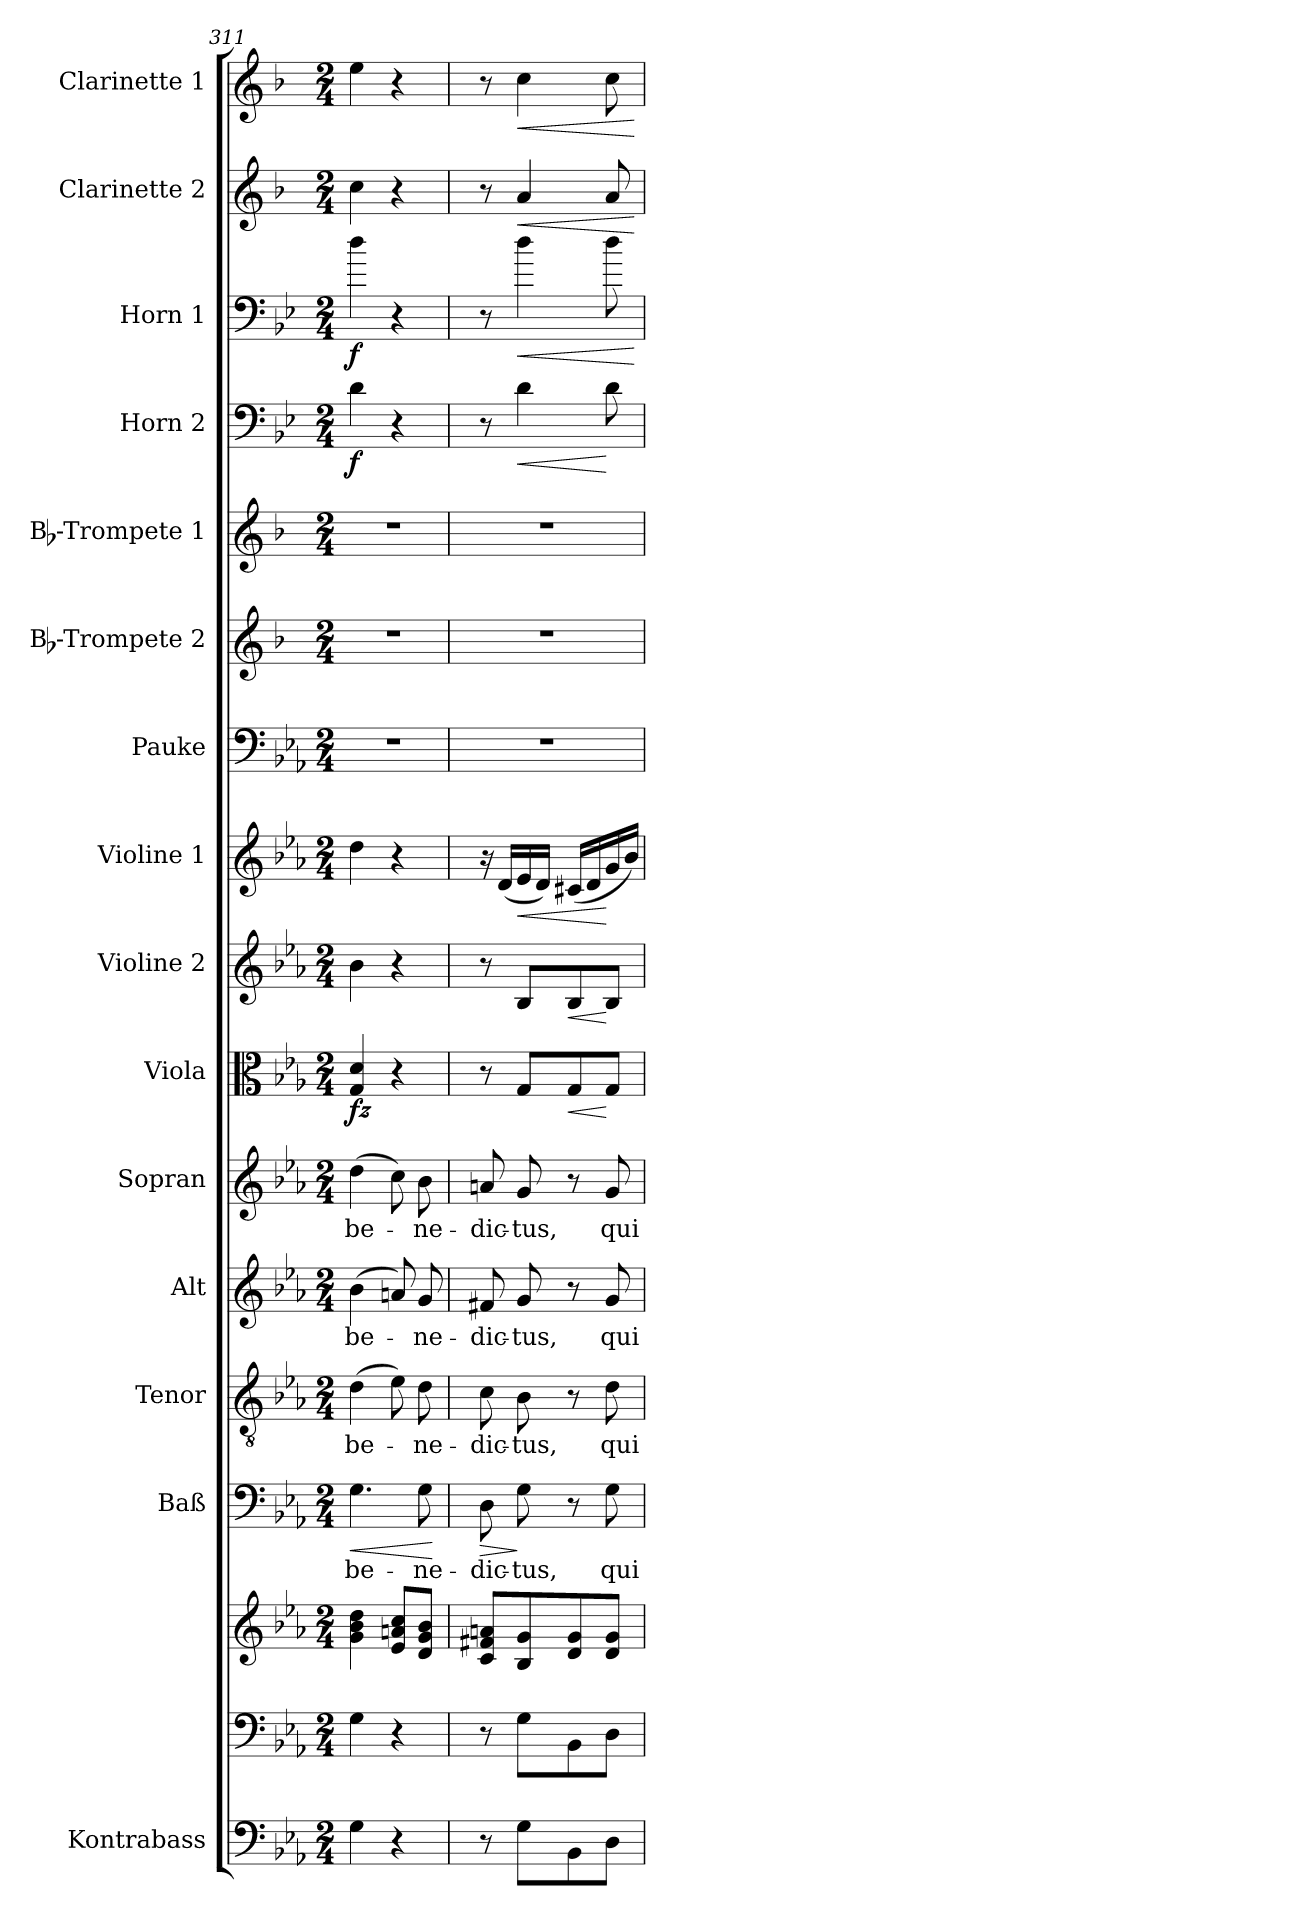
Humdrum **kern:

**kern	**kern	**kern	**kern	**text	**dynam	**kern	**text	**kern	**text	**kern	**text	**kern	**dynam	**kern	**dynam	**kern	**dynam	**kern	**kern	**kern	**kern	**dynam	**kern	**dynam	**kern	**dynam	**kern	**dynam
*part16	*part15	*part15	*part14	*part14	*part14	*part13	*part13	*part12	*part12	*part11	*part11	*part10	*part10	*part9	*part9	*part8	*part8	*part7	*part6	*part5	*part4	*part4	*part3	*part3	*part2	*part2	*part1	*part1
*staff17	*staff16	*staff15	*staff14	*staff14	*staff14	*staff13	*staff13	*staff12	*staff12	*staff11	*staff11	*staff10	*staff10	*staff9	*staff9	*staff8	*staff8	*staff7	*staff6	*staff5	*staff4	*staff4	*staff3	*staff3	*staff2	*staff2	*staff1	*staff1
*I"Kontrabass	*	*	*I"Baß	*	*	*I"Tenor	*	*I"Alt	*	*I"Sopran	*	*I"Viola	*	*I"Violine 2	*	*I"Violine 1	*	*I"Pauke	*I"Bb-Trompete 2	*I"Bb-Trompete 1	*I"Horn 2	*	*I"Horn 1	*	*I"Clarinette 2	*	*I"Clarinette 1	*
*I'Kb.	*	*	*I'Baß	*	*	*I'Ten	*	*I'Alt	*	*I'Sop	*	*I'Vla.	*	*I'Vln. 2	*	*I'Vln. 1	*	*I'Pk.	*I'Bb Trp. 2	*I'Bb Trp. 1	*I'Hrn. 2	*	*I'Hrn. 1	*	*I'Cl. 2	*	*I'Cl. 1	*
*clefF4	*clefF4	*clefG2	*clefF4	*	*	*clefGv2	*	*clefG2	*	*clefG2	*	*clefC3	*	*clefG2	*	*clefG2	*	*clefF4	*clefG2	*clefG2	*clefF4	*	*clefF4	*	*clefG2	*	*clefG2	*
*ITrd7c12	*	*	*	*	*	*	*	*	*	*	*	*	*	*	*	*	*	*	*ITrd1c2	*ITrd1c2	*ITrd4c7	*	*ITrd4c7	*	*ITrd1c2	*	*ITrd1c2	*
*k[b-e-a-]	*k[b-e-a-]	*k[b-e-a-]	*k[b-e-a-]	*	*	*k[b-e-a-]	*	*k[b-e-a-]	*	*k[b-e-a-]	*	*k[b-e-a-]	*	*k[b-e-a-]	*	*k[b-e-a-]	*	*k[b-e-a-]	*k[b-e-a-]	*k[b-e-a-]	*k[b-e-a-]	*	*k[b-e-a-]	*	*k[b-e-a-]	*	*k[b-e-a-]	*
*E-:	*E-:	*E-:	*E-:	*	*	*E-:	*	*E-:	*	*E-:	*	*E-:	*	*E-:	*	*E-:	*	*E-:	*E-:	*E-:	*E-:	*	*E-:	*	*E-:	*	*E-:	*
*M2/4	*M2/4	*M2/4	*M2/4	*	*	*M2/4	*	*M2/4	*	*M2/4	*	*M2/4	*	*M2/4	*	*M2/4	*	*M2/4	*M2/4	*M2/4	*M2/4	*	*M2/4	*	*M2/4	*	*M2/4	*
=311	=311	=311	=311	=311	=311	=311	=311	=311	=311	=311	=311	=311	=311	=311	=311	=311	=311	=311	=311	=311	=311	=311	=311	=311	=311	=311	=311	=311
!	!	!	!	!LO:LY:b	!LO:HP:b	!	!LO:LY:b	!	!LO:LY:b	!	!LO:LY:b	!	!LO:DY:b	!	!	!	!	!	!	!	!	!LO:DY:b	!	!LO:DY:b	!	!	!	!
4GG\	4G\	4g\ 4b-\ 4dd\	4.G\	be-	<	(>4d\	be-	(>4b-\	be-	(>4dd\	be-	4G/ 4d/	fz	4b-\	.	4dd\	.	2r	2r	2r	4G\	f	4g\	f	4b-\	.	4dd\	.
4r	4r	8e-/ 8an/ 8cc/L	.	.	.	8e-\)	.	8an/)	.	8cc\)	.	4r	.	4r	.	4r	.	.	.	.	4r	.	4r	.	4r	.	4r	.
!	!	!	!	!LO:LY:b	!	!	!LO:LY:b	!	!LO:LY:b	!	!LO:LY:b	!	!	!	!	!	!	!	!	!	!	!	!	!	!	!	!	!
.	.	8d/ 8g/ 8b-/J	8G\	-ne-	.	8d\	-ne-	8g/	-ne-	8b-\	-ne-	.	.	.	.	.	.	.	.	.	.	.	.	.	.	.	.	.
.	.	.	.	.	[	.	.	.	.	.	.	.	.	.	.	.	.	.	.	.	.	.	.	.	.	.	.	.
=312	=312	=312	=312	=312	=312	=312	=312	=312	=312	=312	=312	=312	=312	=312	=312	=312	=312	=312	=312	=312	=312	=312	=312	=312	=312	=312	=312	=312
!	!	!	!	!LO:LY:b	!LO:HP:b	!	!LO:LY:b	!	!LO:LY:b	!	!LO:LY:b	!	!	!	!	!	!	!	!	!	!	!	!	!	!	!	!	!
8r	8r	8c/ 8f#X/ 8an/L	8D\	-dic-	>	8c\	-dic-	8f#X/	-dic-	8an/	-dic-	8r	.	8r	.	16r	.	2r	2r	2r	8r	.	8r	.	8r	.	8r	.
.	.	.	.	.	.	.	.	.	.	.	.	.	.	.	.	(<16d/LL	.	.	.	.	.	.	.	.	.	.	.	.
!	!	!	!	!LO:LY:b	!	!	!LO:LY:b	!	!LO:LY:b	!	!LO:LY:b	!	!	!	!	!	!LO:HP:b	!	!	!	!	!LO:HP:b	!	!LO:HP:b	!	!LO:HP:b	!	!LO:HP:b
8GG\L	8G\L	8B-/ 8g/	8G\	-tus,	]	8B-\	-tus,	8g/	-tus,	8g/	-tus,	8G/L	.	8B-/L	.	16e-/	<	.	.	.	4G\	<	4g\	<	4g/	<	4b-\	<
.	.	.	.	.	.	.	.	.	.	.	.	.	.	.	.	16d/JJ)	.	.	.	.	.	.	.	.	.	.	.	.
!	!	!	!	!	!	!	!	!	!	!	!	!	!LO:HP:b	!	!LO:HP:b	!	!	!	!	!	!	!	!	!	!	!	!	!
8BBB-\	8BB-\	8d/ 8g/	8r	.	.	8r	.	8r	.	8r	.	8G/	<	8B-/	<	(<16c#X/LL	.	.	.	.	.	.	.	.	.	.	.	.
.	.	.	.	.	.	.	.	.	.	.	.	.	.	.	.	16d/	.	.	.	.	.	.	.	.	.	.	.	.
!	!	!	!	!LO:LY:b	!	!	!LO:LY:b	!	!LO:LY:b	!	!LO:LY:b	!	!	!	!	!	!	!	!	!	!	!	!	!	!	!	!	!
8DD\J	8D\J	8d/ 8g/J	8G\	qui	.	8d\	qui	8g/	qui	8g/	qui	8G/J	[	8B-/J	[	16g/	[	.	.	.	8G\	[	8g\	.	8g/	.	8b-\	.
.	.	.	.	.	.	.	.	.	.	.	.	.	.	.	.	16b-/JJ)	.	.	.	.	.	.	.	.	.	.	.	.
.	.	.	.	.	.	.	.	.	.	.	.	.	.	.	.	.	.	.	.	.	.	.	.	[	.	[	.	[
=	=	=	=	=	=	=	=	=	=	=	=	=	=	=	=	=	=	=	=	=	=	=	=	=	=	=	=	=
*-	*-	*-	*-	*-	*-	*-	*-	*-	*-	*-	*-	*-	*-	*-	*-	*-	*-	*-	*-	*-	*-	*-	*-	*-	*-	*-	*-	*-
